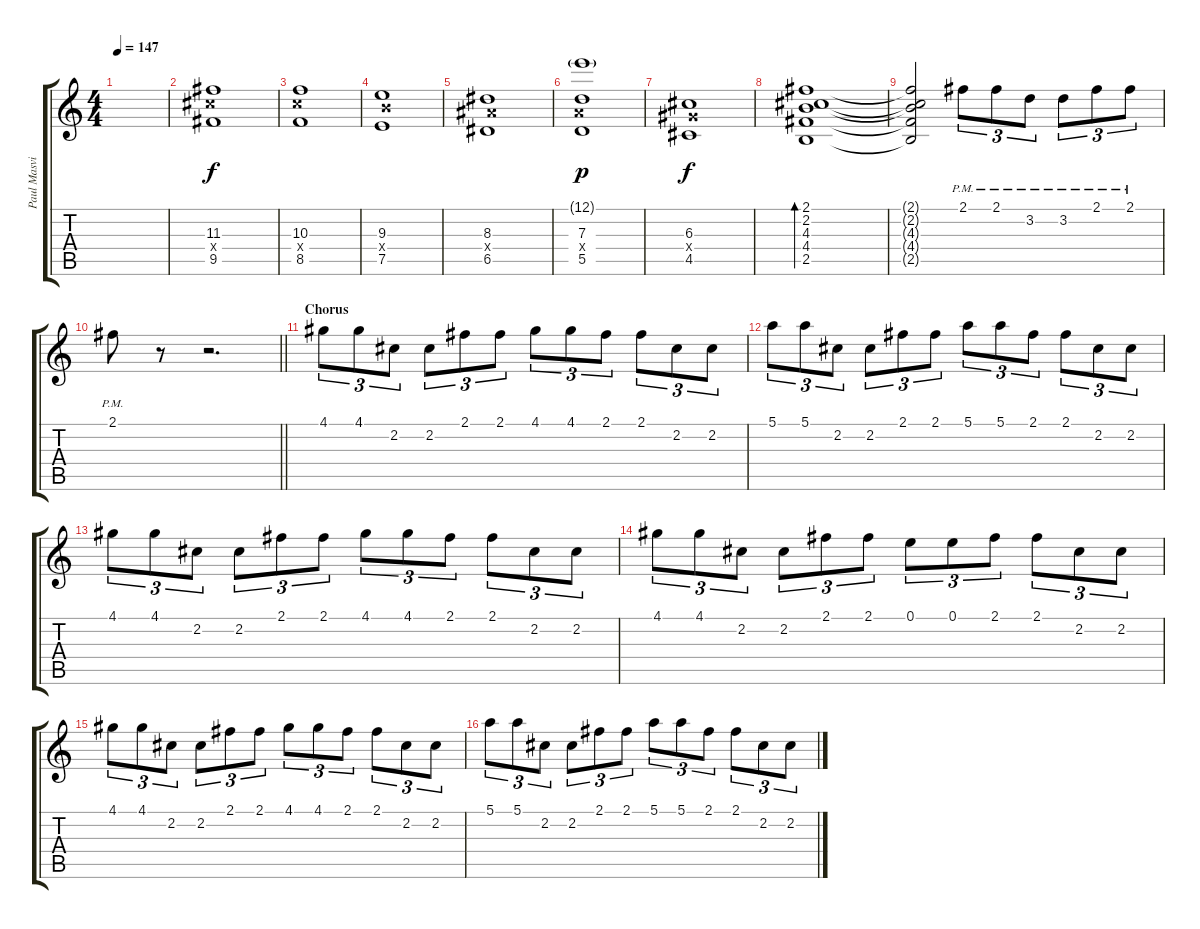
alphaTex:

\track ("Paul Masvidal" "Paul Masvi") {instrument distortionguitar}
\staff {score tabs}
\tuning (E4 B3 G3 D3 A2 E2) {hide}
\ts (4 4)
\tempo 147
\clef g2
\ks c
|
(11.3 11.4{x} 9.5).1 |
(10.3 10.4{x} 8.5).1 |
(9.3 9.4{x} 7.5).1 |
(8.3 8.4{x} 6.5).1 |
(12.1{g} 7.3 7.4{x} 5.5).1{dy p} |
(6.3 6.4{x} 4.5).1{dy f} |
(2.1 2.2 4.3 4.4 2.5).1{bd 60} |
(2.1{t} 2.2{t} 4.3{t} 4.4{t} 2.5{t}).2 2.1{pm}.8{tu (3 2)} 2.1{pm}.8{tu (3 2)} 3.2{pm}.8{tu (3 2)} 3.2{pm}.8{tu (3 2)} 2.1{pm}.8{tu (3 2)} 2.1{pm}.8{tu (3 2)} |
\barLineRight lightlight
2.1{pm}.8 r.8 r.2{d} |
\section ("" "Chorus")
4.1.8{tu (3 2) instrument pad1newage} 4.1.8{tu (3 2)} 2.2.8{tu (3 2)} 2.2.8{tu (3 2)} 2.1.8{tu (3 2)} 2.1.8{tu (3 2)} 4.1.8{tu (3 2)} 4.1.8{tu (3 2)} 2.1.8{tu (3 2)} 2.1.8{tu (3 2)} 2.2.8{tu (3 2)} 2.2.8{tu (3 2)} |
5.1.8{tu (3 2)} 5.1.8{tu (3 2)} 2.2.8{tu (3 2)} 2.2.8{tu (3 2)} 2.1.8{tu (3 2)} 2.1.8{tu (3 2)} 5.1.8{tu (3 2)} 5.1.8{tu (3 2)} 2.1.8{tu (3 2)} 2.1.8{tu (3 2)} 2.2.8{tu (3 2)} 2.2.8{tu (3 2)} |
4.1.8{tu (3 2)} 4.1.8{tu (3 2)} 2.2.8{tu (3 2)} 2.2.8{tu (3 2)} 2.1.8{tu (3 2)} 2.1.8{tu (3 2)} 4.1.8{tu (3 2)} 4.1.8{tu (3 2)} 2.1.8{tu (3 2)} 2.1.8{tu (3 2)} 2.2.8{tu (3 2)} 2.2.8{tu (3 2)} |
4.1.8{tu (3 2)} 4.1.8{tu (3 2)} 2.2.8{tu (3 2)} 2.2.8{tu (3 2)} 2.1.8{tu (3 2)} 2.1.8{tu (3 2)} 0.1.8{tu (3 2)} 0.1.8{tu (3 2)} 2.1.8{tu (3 2)} 2.1.8{tu (3 2)} 2.2.8{tu (3 2)} 2.2.8{tu (3 2)} |
4.1.8{tu (3 2)} 4.1.8{tu (3 2)} 2.2.8{tu (3 2)} 2.2.8{tu (3 2)} 2.1.8{tu (3 2)} 2.1.8{tu (3 2)} 4.1.8{tu (3 2)} 4.1.8{tu (3 2)} 2.1.8{tu (3 2)} 2.1.8{tu (3 2)} 2.2.8{tu (3 2)} 2.2.8{tu (3 2)} |
5.1.8{tu (3 2)} 5.1.8{tu (3 2)} 2.2.8{tu (3 2)} 2.2.8{tu (3 2)} 2.1.8{tu (3 2)} 2.1.8{tu (3 2)} 5.1.8{tu (3 2)} 5.1.8{tu (3 2)} 2.1.8{tu (3 2)} 2.1.8{tu (3 2)} 2.2.8{tu (3 2)} 2.2.8{tu (3 2)}
